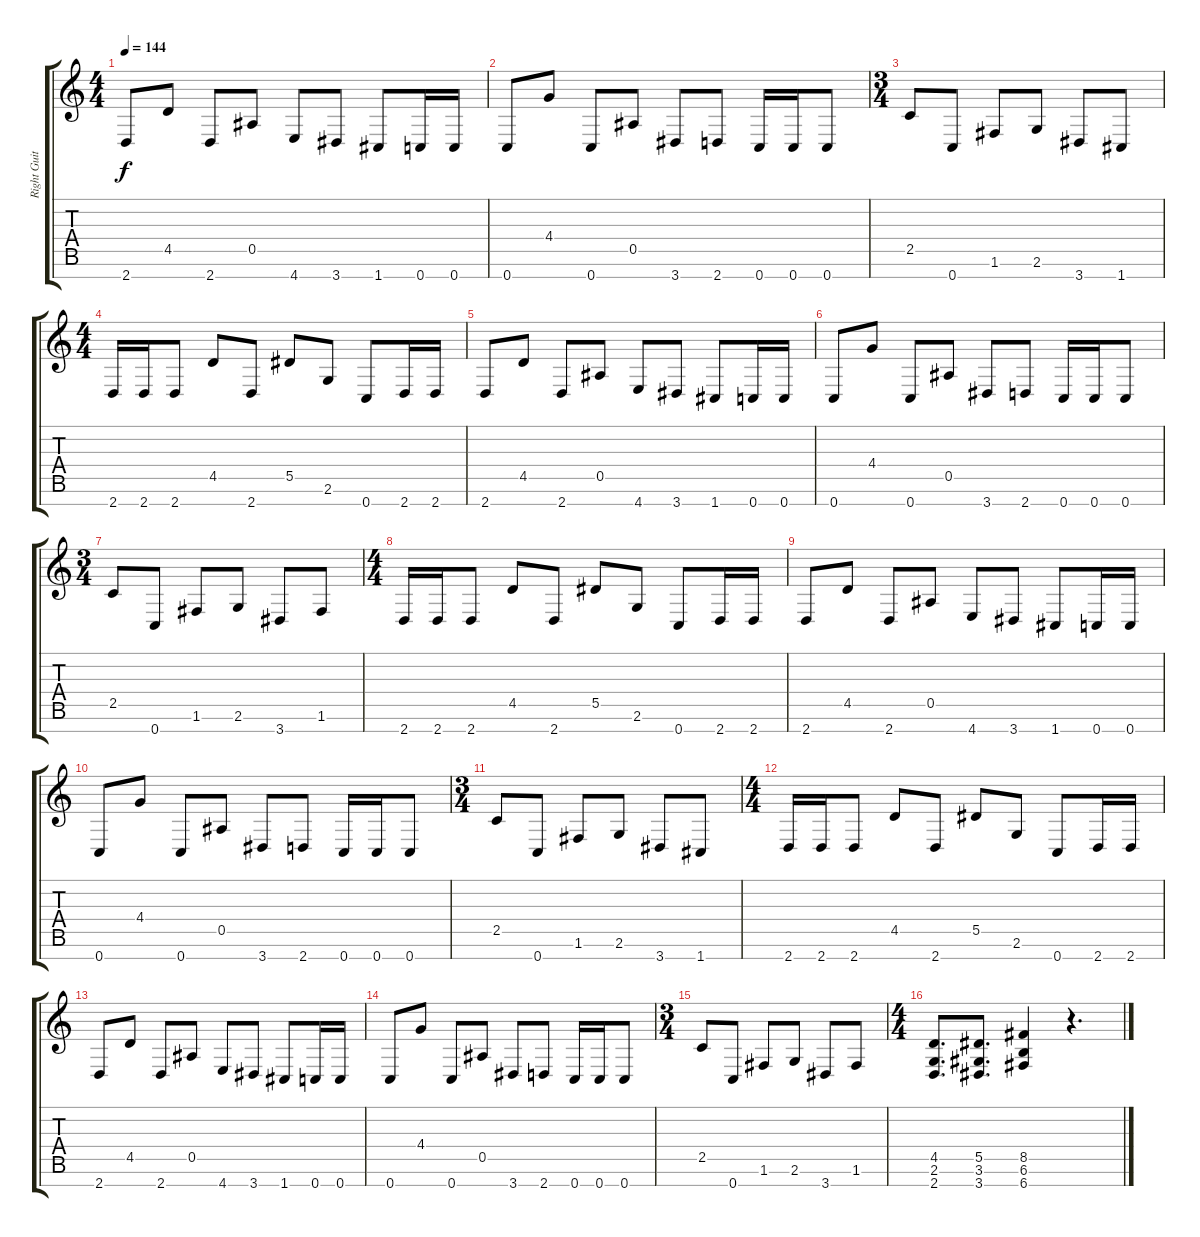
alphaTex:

\track ("Right Guitar" "Right Guit") {instrument distortionguitar}
\staff {score tabs}
\tuning (F4 C4 G3 Eb3 Bb2 F2 C2) {hide}
\ts (4 4)
\tempo 144
\clef g2
\ks c
2.7.8{dy f} 4.5.8 2.7.8 0.5.8 4.7.8 3.7.8 1.7.8 0.7.16 0.7.16 |
0.7.8 4.4.8 0.7.8 0.5.8 3.7.8 2.7.8 0.7.16 0.7.16 0.7.8 |
\ts (3 4)
2.5.8 0.7.8 1.6.8 2.6.8 3.7.8 1.7.8 |
\ts (4 4)
2.7.16 2.7.16 2.7.8 4.5.8 2.7.8 5.5.8 2.6.8 0.7.8 2.7.16 2.7.16 |
2.7.8 4.5.8 2.7.8 0.5.8 4.7.8 3.7.8 1.7.8 0.7.16 0.7.16 |
0.7.8 4.4.8 0.7.8 0.5.8 3.7.8 2.7.8 0.7.16 0.7.16 0.7.8 |
\ts (3 4)
2.5.8 0.7.8 1.6.8 2.6.8 3.7.8 1.6.8 |
\ts (4 4)
2.7.16 2.7.16 2.7.8 4.5.8 2.7.8 5.5.8 2.6.8 0.7.8 2.7.16 2.7.16 |
2.7.8 4.5.8 2.7.8 0.5.8 4.7.8 3.7.8 1.7.8 0.7.16 0.7.16 |
0.7.8 4.4.8 0.7.8 0.5.8 3.7.8 2.7.8 0.7.16 0.7.16 0.7.8 |
\ts (3 4)
2.5.8 0.7.8 1.6.8 2.6.8 3.7.8 1.7.8 |
\ts (4 4)
2.7.16 2.7.16 2.7.8 4.5.8 2.7.8 5.5.8 2.6.8 0.7.8 2.7.16 2.7.16 |
2.7.8 4.5.8 2.7.8 0.5.8 4.7.8 3.7.8 1.7.8 0.7.16 0.7.16 |
0.7.8 4.4.8 0.7.8 0.5.8 3.7.8 2.7.8 0.7.16 0.7.16 0.7.8 |
\ts (3 4)
2.5.8 0.7.8 1.6.8 2.6.8 3.7.8 1.6.8 |
\ts (4 4)
(4.5 2.6 2.7).8{d} (5.5 3.6 3.7).8{d} (8.5 6.6 6.7).4 r.4{d}
